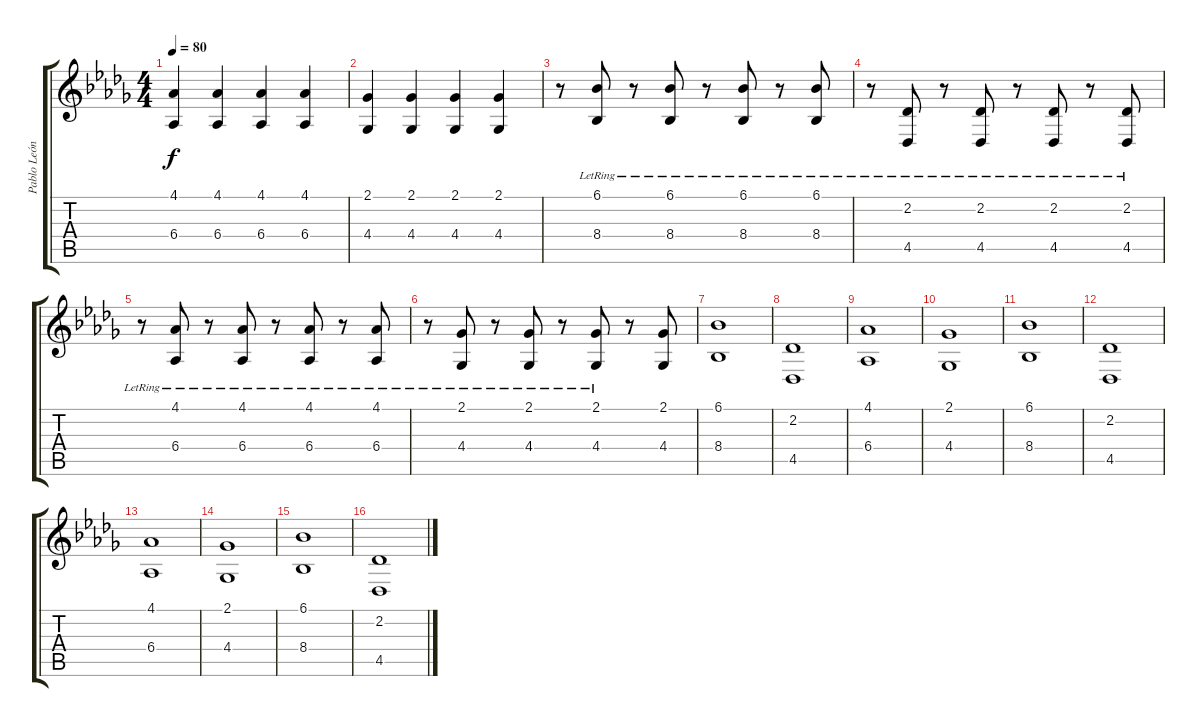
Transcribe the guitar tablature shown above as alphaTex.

\track ("Pablo León" "Pablo León") {instrument lead3calliope}
\staff {score tabs}
\tuning (E4 B3 G3 D3 A2 E2) {hide}
\ts (4 4)
\tempo 80
\clef g2
\ks bbminor
(4.1 6.4).4{dy f} (4.1 6.4).4 (4.1 6.4).4 (4.1 6.4).4 |
(2.1 4.4).4 (2.1 4.4).4 (2.1 4.4).4 (2.1 4.4).4 |
r.8 (6.1{lr} 8.4{lr}).8 r.8 (6.1{lr} 8.4{lr}).8 r.8 (6.1{lr} 8.4{lr}).8 r.8 (6.1{lr} 8.4{lr}).8 |
r.8 (2.2{lr} 4.5{lr}).8 r.8 (2.2{lr} 4.5{lr}).8 r.8 (2.2{lr} 4.5{lr}).8 r.8 (2.2{lr} 4.5{lr}).8 |
r.8 (4.1{lr} 6.4{lr}).8 r.8 (4.1{lr} 6.4{lr}).8 r.8 (4.1{lr} 6.4{lr}).8 r.8 (4.1{lr} 6.4{lr}).8 |
r.8 (2.1{lr} 4.4{lr}).8 r.8 (2.1{lr} 4.4{lr}).8 r.8 (2.1{lr} 4.4{lr}).8 r.8 (2.1 4.4).8 |
(6.1 8.4).1 |
(2.2 4.5).1 |
(4.1 6.4).1 |
(2.1 4.4).1 |
(6.1 8.4).1 |
(2.2 4.5).1 |
(4.1 6.4).1 |
(2.1 4.4).1 |
(6.1 8.4).1 |
(2.2 4.5).1
